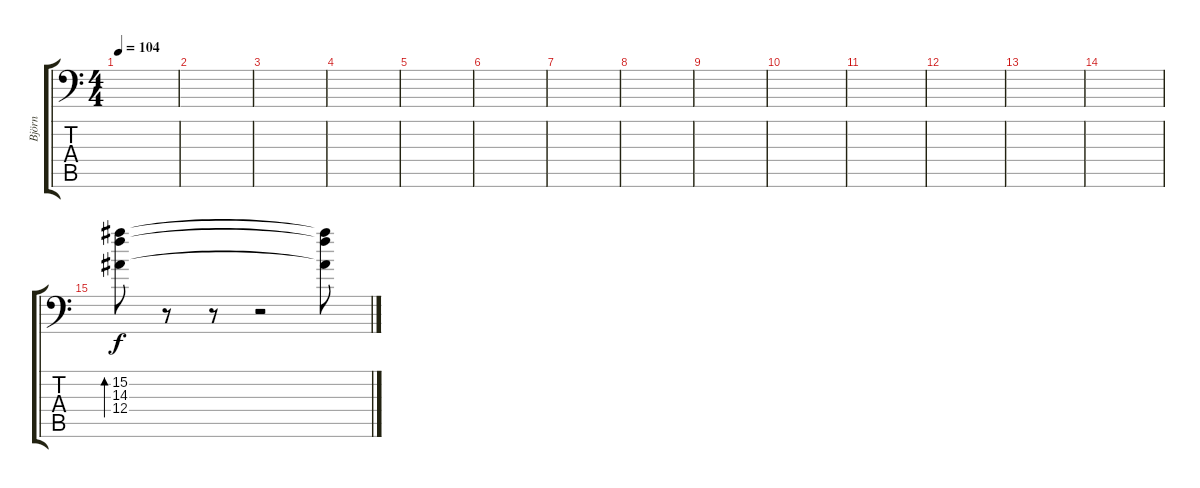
\track ("Björn" "Björn") {instrument electricguitarclean}
\staff {score tabs}
\tuning (C4 G3 Eb3 Bb2 F2 Bb1) {hide}
\ts (4 4)
\tempo 104
\clef f4
\ks c
|
|
|
|
|
|
|
|
|
|
|
|
|
|
(15.2 14.3 12.4).8{bd 120} r.8 r.8 r.2 (15.2{t} 14.3{t} 12.4{t}).8
